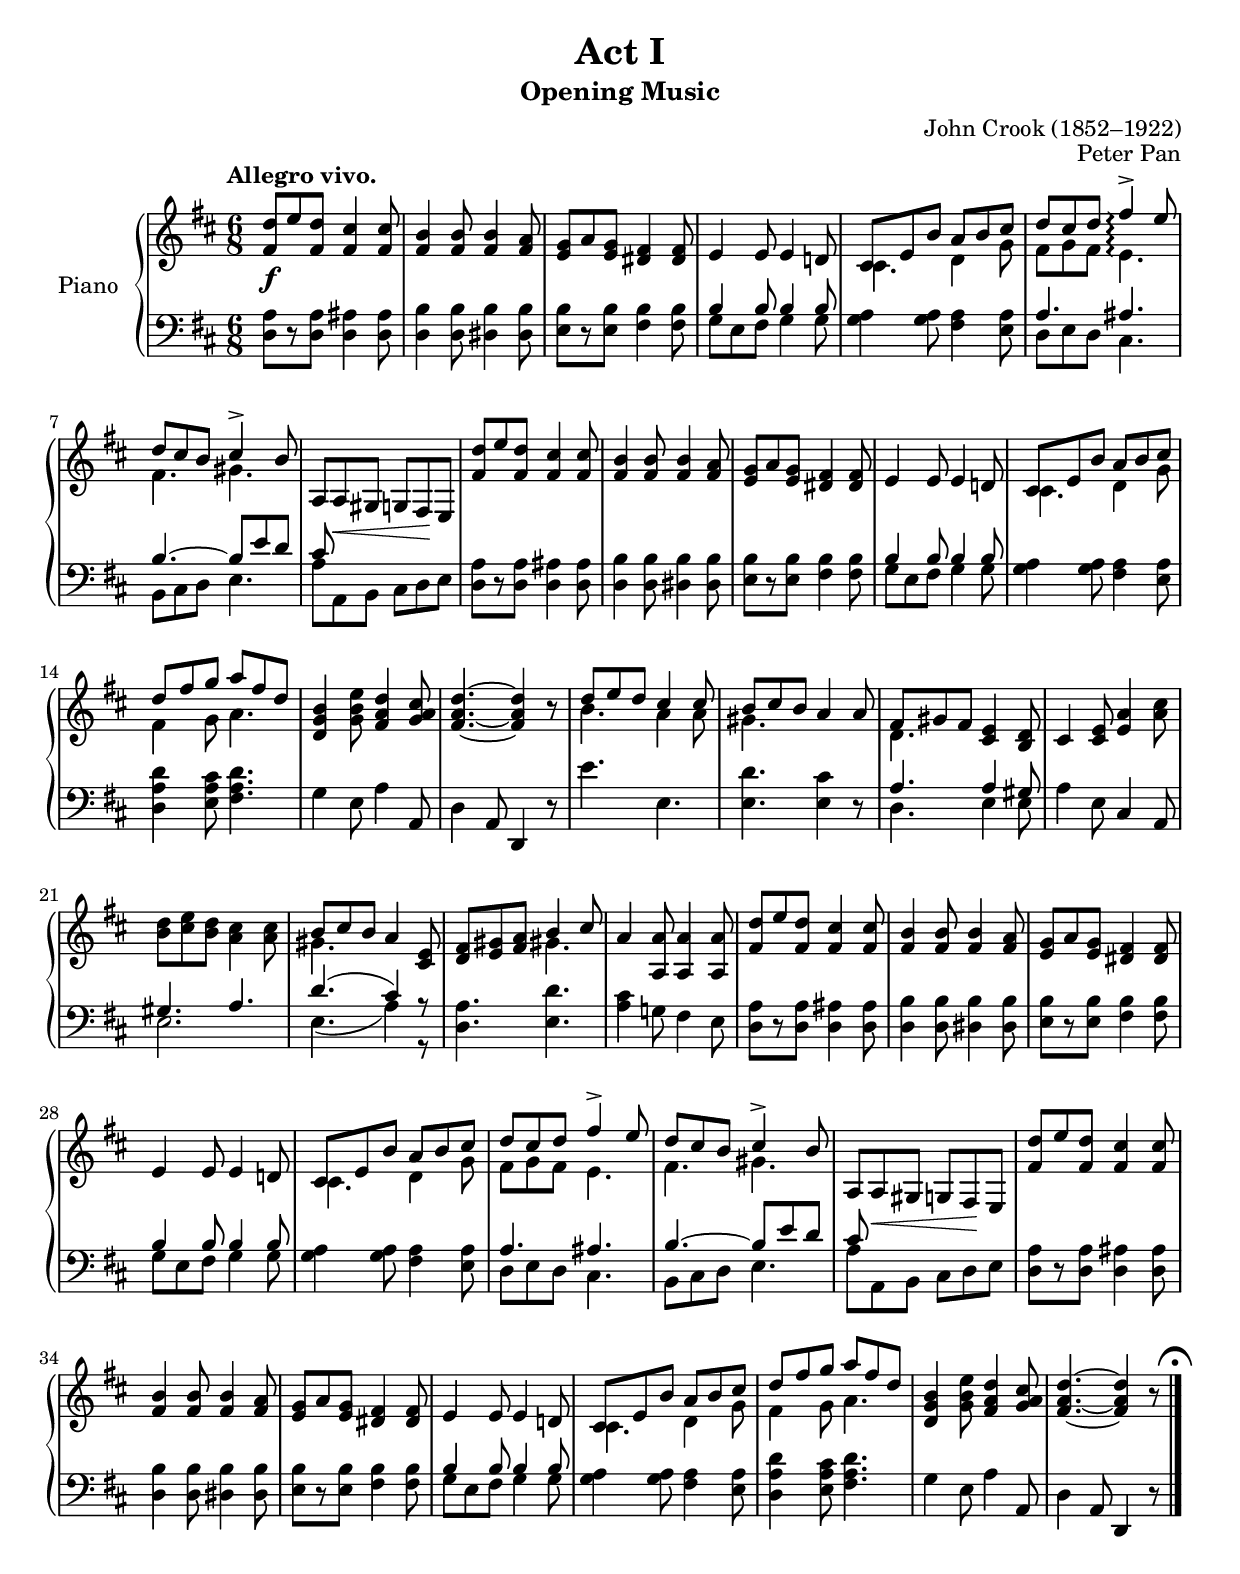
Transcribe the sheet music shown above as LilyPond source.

\version "2.19.49"
\language "english"
\include "Peter_Pan.ily"

\header {
  title = "Act I"
  subtitle = "Opening Music"
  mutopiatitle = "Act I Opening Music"
% style = "Incidental"
}

global = {
  \key d \major
  \time 6/8
}

dynamics = {
  \set Score.tempoHideNote = ##t
  \tempo "Allegro vivo." 4 = 120

	<>\f
	s2.*4	|

	s2.*3	|
	s8	s8\<	s8*2		s8\!	s8	|

	s2.*8	|
	s2.*8	|

	s2.*7	|
	s8	s8\<	s8*2		s8\!	s8	|

	s2.*8	|

  \bar "|."
  \mark \markup { \musicglyph #"scripts.ufermata" }
}

upperOneToFour = \relative c' {
	<fs d'>8 e'	q	<fs, cs'>4	q8	|
	<fs b>4		q8	q4		<fs a>8	|
	<e g>8	a	q	<ds, fs>4	q8	|
	e4		e8	e4		d!8	|
}

upperFive = \relative c' {
  <<
    {
	cs8	e	b'	a	b	cs	|%=
    }
    \\
    {
	cs,4.			d4		g8	|%=
    }
  >>							|
}

upperFiveToEight = {
	\upperFive						|
  \relative c'' <<
    {
	d8	cs	d	fs4->-\tag #'first-time-only \arpeggio	%…
						e8	|%=
	d8	cs	b	cs4->		b8	|%=
    }
    \\
    {
	fs8	g	fs	e4.-\tag #'first-time-only \arpeggio	|%=
	fs4.			gs			|%=
    }
  >>							||
	a8	a	gs	g	fs	e	|
}

upperNineToTwelve = \upperOneToFour

upperThirteenToSixteen = \relative c'' {
  \upperFive						|
  <<
    {
	d8	fs	g	a	fs	d	|%=
    }
    \\
    {
	fs,4		g8	a4.			|%=
    }
  >>							|
	<d, g b>4	<g b e>8<fs a d>4	<g a cs>8|
	<fs a d>4.~		q4		r8	|
}

upperSeventeenToTwentyFour = \relative c' {
  <<
    {
	d'8	e	d	cs4		cs8	|%=
	b8	cs	b	%…
    }
    \\
    {
	b4.			a4		a8	|%=
	gs4.			%…
    }
  >>				a4		a8	||
  <<
    {
	fs8	gs	fs	%…
    }
    \\
    {
	d4.			%…
    }
  >>				<cs e>4		<b d>8	|
	cs4		<cs e>8	<e a>4		<a cs>8	|

	<b d>8	<cs e>	<b d>	<a cs>4		q8	|
  <<
    {
	b8	cs	b	%…
    }
    \\
    {
	gs4.			%…
    }
  >>				a4		<cs, e>8|
	<d fs>8	<e gs>	<fs a>	%…
  <<
    {
				b4		cs8	|%=
    }
    \\
    {
				gs!4.			|%=
    }
  >>							|
	a4		<a a,>8 q4		q8	|
}

upper = {
  \clef treble
  \global

  \upperOneToFour
  \upperFiveToEight
  \upperNineToTwelve
  \upperThirteenToSixteen

  \upperSeventeenToTwentyFour

  \upperOneToFour
  \removeWithTag #'first-time-only \upperFiveToEight
  \upperNineToTwelve
  \upperThirteenToSixteen
}

lowerOneToFour = \relative c {
	<d a'>8[r	q]	<d as'>4	q8	|
	<d b'>4		q8	<ds b'>4	q8	|
	<e b'>8[r	q]	<fs b>4		q8	|
  <<
    {
	b4		b8	b4		b8	|%=
    }
    \\
    {
	g8	e	fs	g4		g8	|%=
    }
  >>							|
}

lowerFive = \relative c' {
	<g a>4		q8	<fs a>4		<e a>8	|
}

lowerFiveToEight = {
	\lowerFive					|
  \relative c' <<
    {
	a4.			as			|%=
	b4.~			b8	e	d	|%=
	cs8	s8*5					|%=
    }
    \\
    {
	d,8	e	d	cs4.			|%=
	b8	cs	d	e4.			|%=
	a8	a,	b	cs	d	e	|%=
    }
  >>							|||
}

lowerNineToTwelve = \lowerOneToFour

lowerThirteenToSixteen = \relative c {
	\lowerFive					|
	<d a' d>4	<e a cs>8<fs a d>4.		|
	g4		e8	a4		a,8	|
	d4		a8	d,4		r8	|
}

lowerSeventeenToTwentyFour = \relative c' {
	e4.			e,			|
	<e d'>4.		<e cs'>4	r8	|
  <<
    {
	a4.			a4		gs8	|%=
    }
    \\
    {
	d4.			e4		e8	|%=
    }
  >>							|
	a4		e8	cs4		a8	|

  <<
    {
	gs'4.			a			|%=
	d4.(			cs4)		r8	|%=
    }
    \\
    {
	e,2.						|%=
	e4.(			a4)		r8	|%=
    }
  >>							||
	<d, a'>4.		<e d'>			|
	<a cs>4		g!8	fs4		e8	|
}

lower = {
  \clef bass
  \global

  \lowerOneToFour
  \lowerFiveToEight
  \lowerNineToTwelve
  \lowerThirteenToSixteen

  \lowerSeventeenToTwentyFour

  \lowerOneToFour
  \lowerFiveToEight
  \lowerNineToTwelve
  \lowerThirteenToSixteen
}

\score {
  \new PianoStaff
  \with {
    instrumentName = #"Piano"
    connectArpeggios = ##t
  }
  <<
    \new Staff = "upper" \upper
    \new Dynamics = "dynamics" \dynamics
    \new Staff = "lower" \lower
  >>
  \layout {
    \context {
      \PianoStaff
      \accepts Dynamics
    }
  }
}

\score {
  \new PianoStaff
  \with {
    midiInstrument = #"acoustic grand"
  }
  <<
    \new Staff = "upper" <<
      \upper
      \dynamics
    >>
    \new Staff = "lower" <<
      \lower
      \dynamics
    >>
  >>
  \midi {
    \context {
      \PianoStaff
      \accepts Dynamics
    }
  }
}
